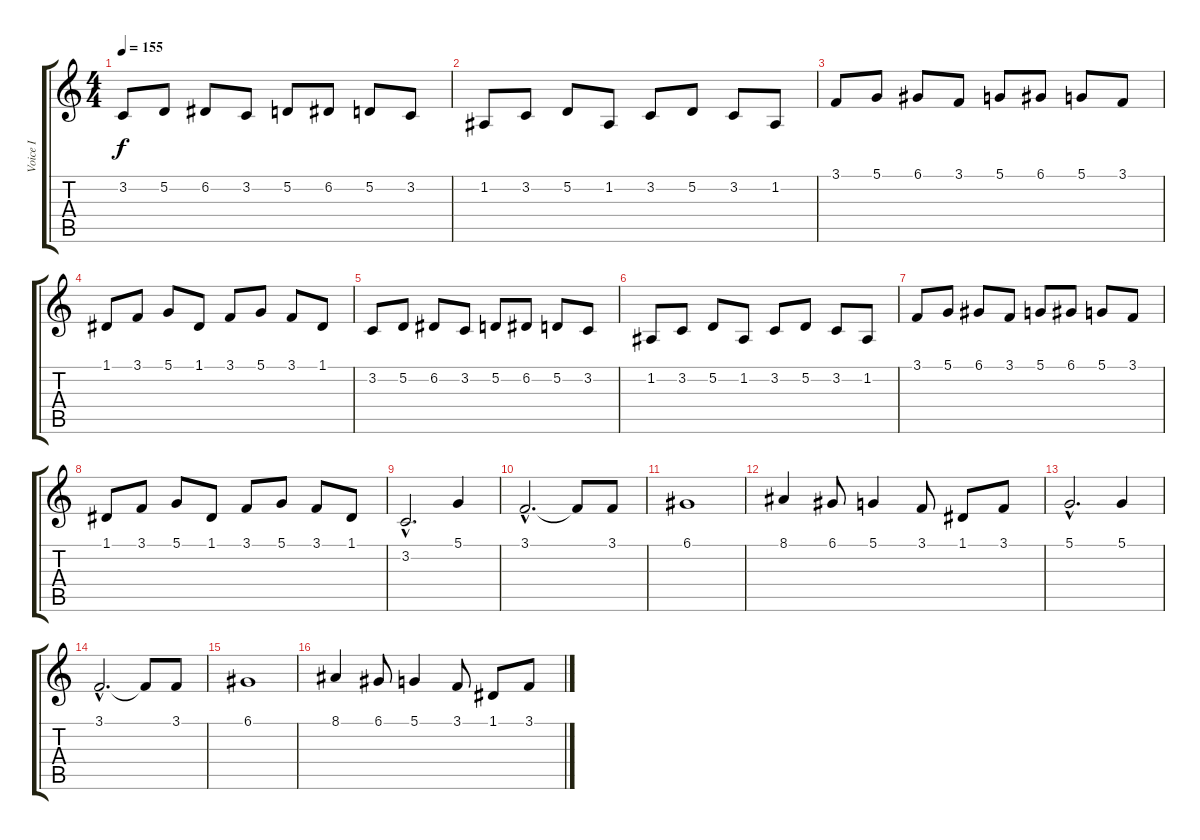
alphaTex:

\track ("Voice I" "Voice I") {instrument englishhorn}
\staff {score tabs}
\tuning (D4 A3 F3 C3 G2 C2) {hide}
\ts (4 4)
\tempo 155
\clef g2
\ks c
3.2.8{dy f} 5.2.8 6.2.8 3.2.8 5.2.8 6.2.8 5.2.8 3.2.8 |
1.2.8 3.2.8 5.2.8 1.2.8 3.2.8 5.2.8 3.2.8 1.2.8 |
3.1.8 5.1.8 6.1.8 3.1.8 5.1.8 6.1.8 5.1.8 3.1.8 |
1.1.8 3.1.8 5.1.8 1.1.8 3.1.8 5.1.8 3.1.8 1.1.8 |
3.2.8 5.2.8 6.2.8 3.2.8 5.2.8 6.2.8 5.2.8 3.2.8 |
1.2.8 3.2.8 5.2.8 1.2.8 3.2.8 5.2.8 3.2.8 1.2.8 |
3.1.8 5.1.8 6.1.8 3.1.8 5.1.8 6.1.8 5.1.8 3.1.8 |
1.1.8 3.1.8 5.1.8 1.1.8 3.1.8 5.1.8 3.1.8 1.1.8 |
3.2{hac}.2{d} 5.1.4 |
3.1{hac}.2{d} 3.1{t}.8 3.1.8 |
6.1.1 |
8.1.4 6.1.8 5.1.4 3.1.8 1.1.8 3.1.8 |
5.1{hac}.2{d} 5.1.4 |
3.1{hac}.2{d} 3.1{t}.8 3.1.8 |
6.1.1 |
8.1.4 6.1.8 5.1.4 3.1.8 1.1.8 3.1.8
